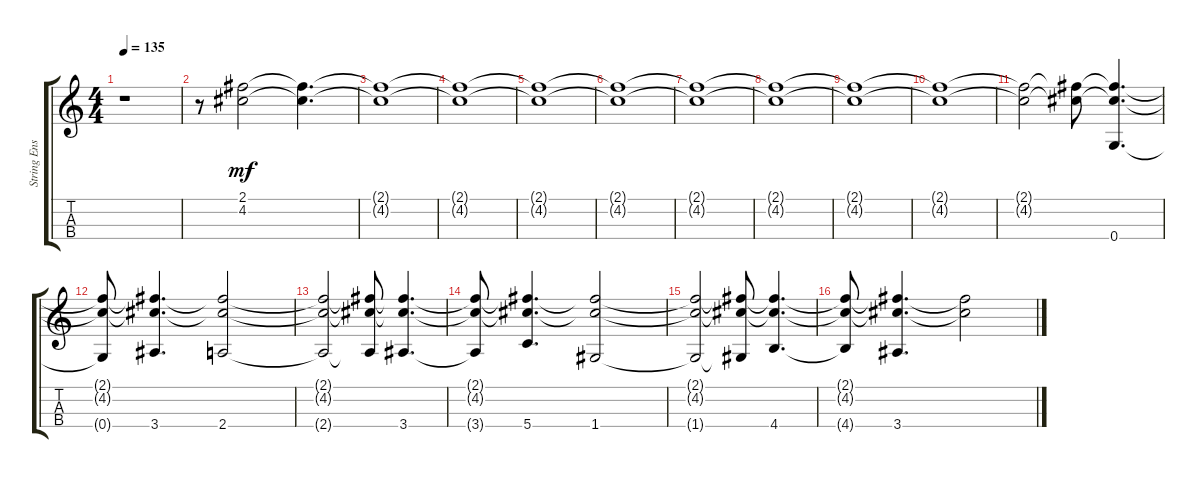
\track ("String Ensemble 2/French Horn (echo)" "String Ens") {instrument stringensemble2}
\staff {score tabs}
\tuning (E5 A4 D4 G3) {hide}
\ts (4 4)
\tempo 135
\clef g2
\ks c
r.1{dy mf instrument stringensemble2} |
r.8 (2.1 4.2).2 (2.1{t} 4.2{t}).4{d} |
(2.1{t} 4.2{t}).1 |
(2.1{t} 4.2{t}).1 |
(2.1{t} 4.2{t}).1 |
(2.1{t} 4.2{t}).1 |
(2.1{t} 4.2{t}).1 |
(2.1{t} 4.2{t}).1 |
(2.1{t} 4.2{t}).1 |
(2.1{t} 4.2{t}).1 |
(2.1{t} 4.2{t}).2 (2.1{t} 4.2{t}).8 (2.1{t} 4.2{t} 0.4).4{d} |
(2.1{t} 4.2{t} 0.4{t}).8 (2.1{t} 4.2{t} 3.4).4{d} (2.1{t} 4.2{t} 2.4).2 |
(2.1{t} 4.2{t} 2.4{t}).2 (2.1{t} 4.2{t} 2.4{t}).8 (2.1{t} 4.2{t} 3.4).4{d} |
(2.1{t} 4.2{t} 3.4{t}).8 (2.1{t} 4.2{t} 5.4).4{d} (2.1{t} 4.2{t} 1.4).2 |
(2.1{t} 4.2{t} 1.4{t}).2 (2.1{t} 4.2{t} 1.4{t}).8 (2.1{t} 4.2{t} 4.4).4{d} |
(2.1{t} 4.2{t} 4.4{t}).8 (2.1{t} 4.2{t} 3.4).4{d} (2.1{t} 4.2{t}).2
